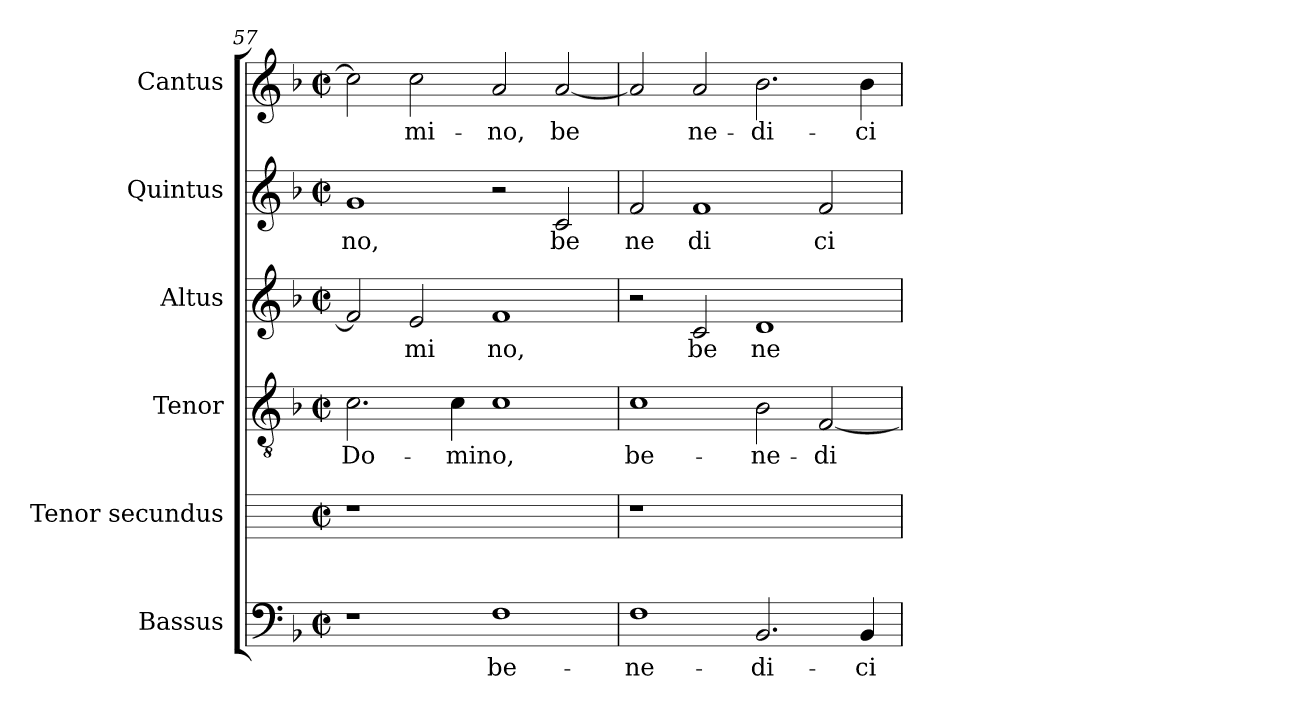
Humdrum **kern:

**kern	**text	**kern	**kern	**text	**kern	**text	**kern	**text	**kern	**text
*part6	*part6	*part5	*part4	*part4	*part3	*part3	*part2	*part2	*part1	*part1
*staff6	*staff6	*staff5	*staff4	*staff4	*staff3	*staff3	*staff2	*staff2	*staff1	*staff1
*I"Bassus	*	*I"Tenor  secundus	*I"Tenor	*	*I"Altus	*	*I"Quintus	*	*I"Cantus	*
*I'B	*	*	*I'T	*	*I'A	*	*I'Q	*	*I'C	*
*clefF4	*	*	*clefGv2	*	*clefG2	*	*clefG2	*	*clefG2	*
*k[b-]	*	*k[]	*k[b-]	*	*k[b-]	*	*k[b-]	*	*k[b-]	*
*F:	*	*C:	*F:	*	*F:	*	*F:	*	*F:	*
*M2/2	*	*M2/2	*M2/2	*	*M2/2	*	*M2/2	*	*M2/2	*
*met(c|)	*	*met(c|)	*met(c|)	*	*met(c|)	*	*met(c|)	*	*met(c|)	*
=57	=57	=57	=57	=57	=57	=57	=57	=57	=57	=57
!	!	!	!	!LO:LY:b:cj	!	!LO:LY:b:cj	!	!LO:LY:b:cj	!	!LO:LY:b:cj
1r	.	1r	2.c\	Do-	2f/]	.	1g	no,	2cc\]	--
!	!	!	!	!	!	!LO:LY:b:cj	!	!	!	!LO:LY:b:cj
.	.	.	.	.	2e/	mi	.	.	2cc\	-mi-
!	!	!	!	!LO:LY:b:cj	!	!	!	!	!	!
.	.	.	4c\	-mino,	.	.	.	.	.	.
!	!LO:LY:b:cj	!	!	!LO:LY:b:cj	!	!LO:LY:b:cj	!	!	!	!LO:LY:b:cj
1F	be-	1ryy	1c	.	1f	no,	2r	.	2a/	-no,
!	!	!	!	!	!	!	!	!LO:LY:b:cj	!	!LO:LY:b:cj
.	.	.	.	.	.	.	2c/	be	[<2a/	be-
=58	=58	=58	=58	=58	=58	=58	=58	=58	=58	=58
!	!LO:LY:b:cj	!	!	!LO:LY:b:cj	!	!	!	!LO:LY:b:cj	!	!LO:LY:b:cj
1F	-ne-	1r	1c	be-	2r	.	2f/	ne	2a/]	--
!	!	!	!	!	!	!LO:LY:b:cj	!	!LO:LY:b:cj	!	!LO:LY:b:cj
.	.	.	.	.	2c/	be	1f	di	2a/	-ne-
!	!LO:LY:b:cj	!	!	!LO:LY:b:cj	!	!LO:LY:b:cj	!	!	!	!LO:LY:b:cj
2.BB-/	-di-	1ryy	2B-\	-ne-	1d	ne	.	.	2.b-\	-di-
!	!	!	!	!LO:LY:b:cj	!	!	!	!LO:LY:b:cj	!	!
.	.	.	[<2F/	-di-	.	.	2f/	ci	.	.
!	!LO:LY:b:cj	!	!	!	!	!	!	!	!	!LO:LY:b:cj
4BB-/	-ci-	.	.	.	.	.	.	.	4b-\	-ci-
=	=	=	=	=	=	=	=	=	=	=
*-	*-	*-	*-	*-	*-	*-	*-	*-	*-	*-
